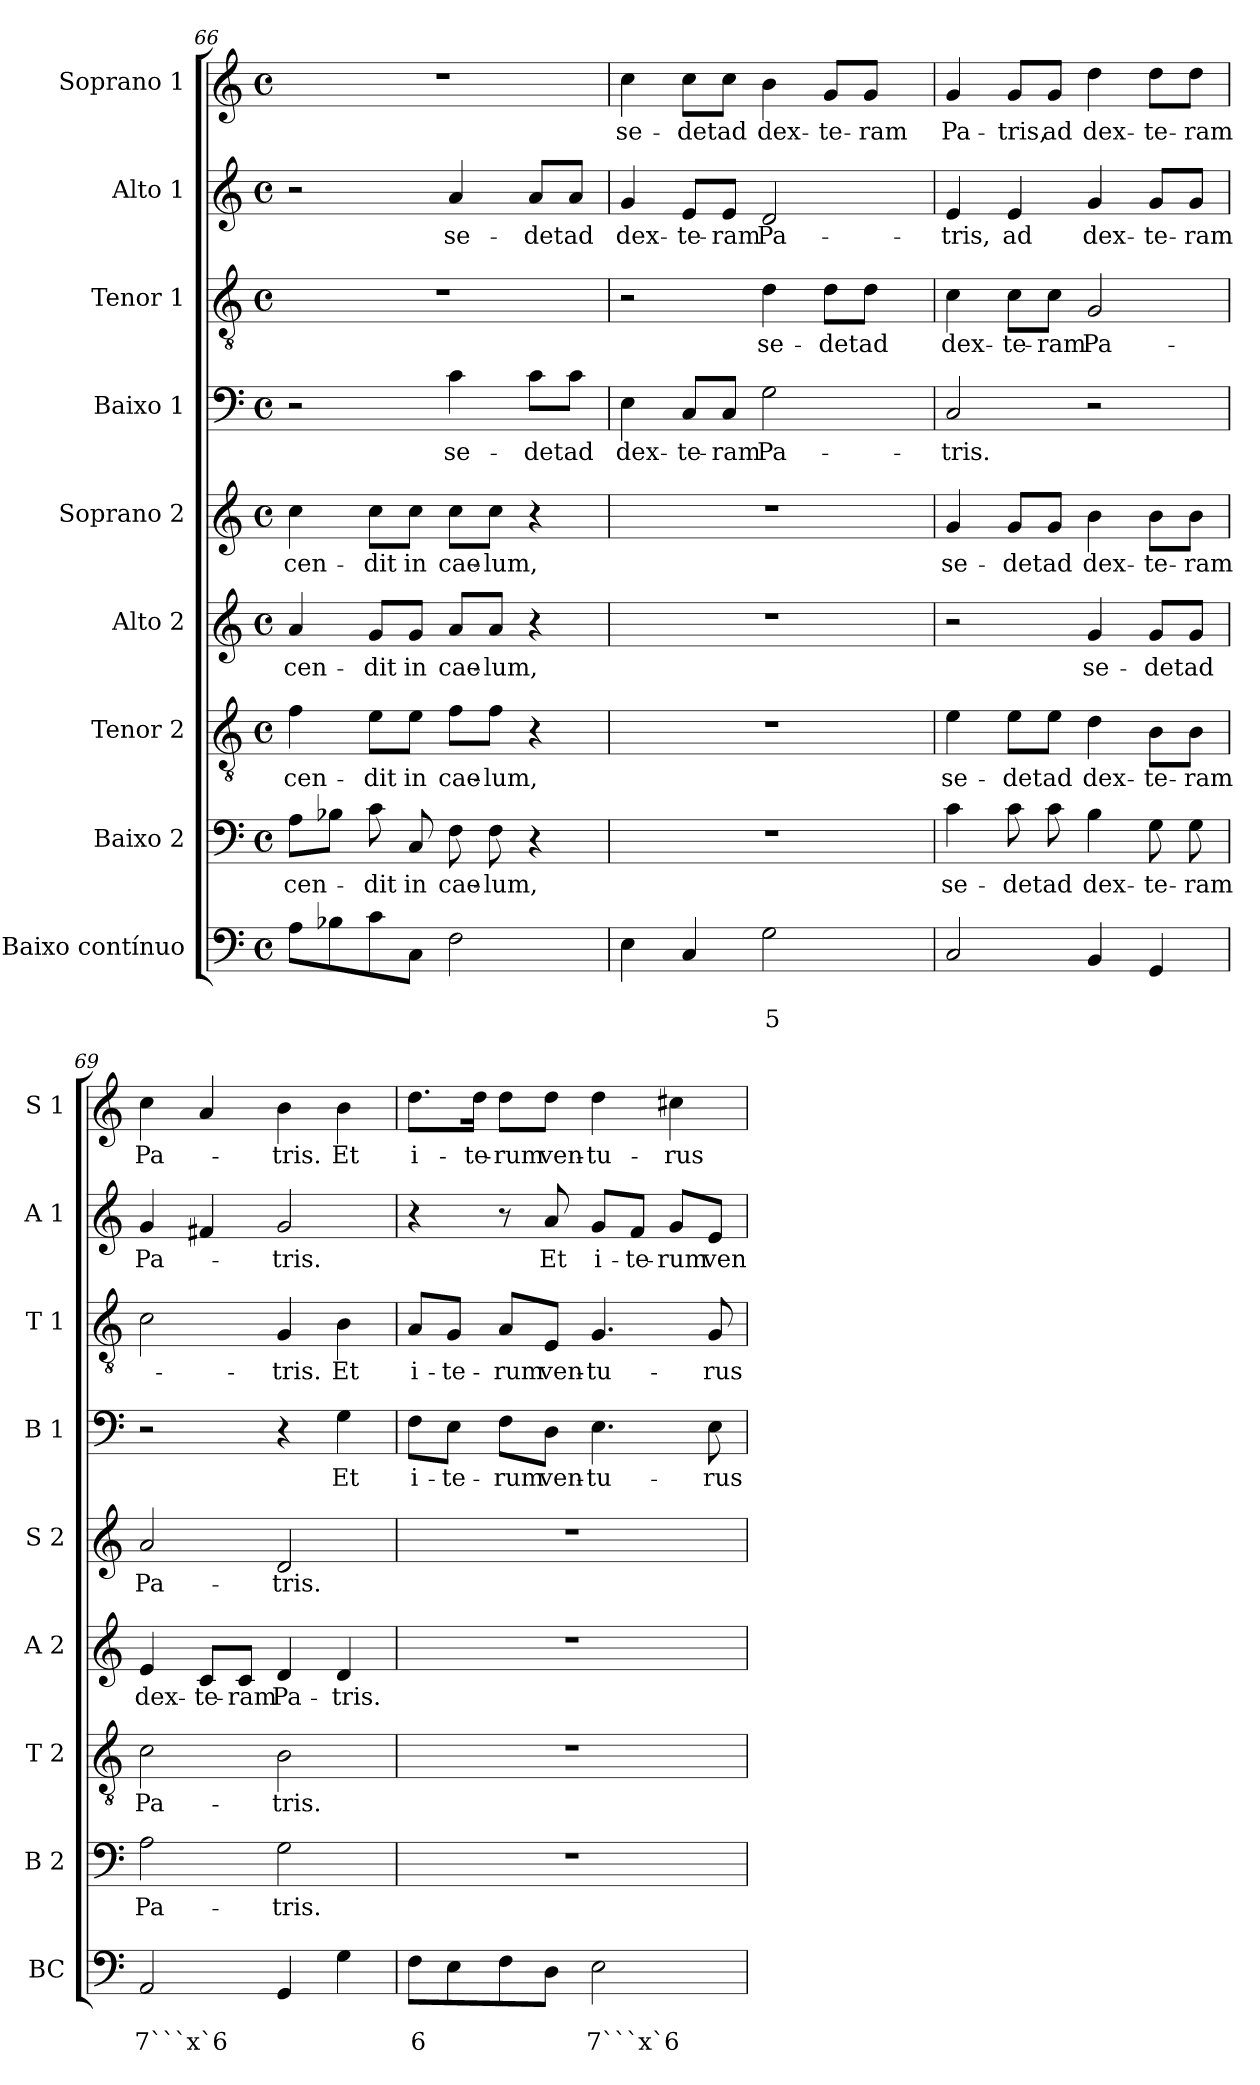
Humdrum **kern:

**kern	**text	**text	**kern	**text	**kern	**text	**kern	**text	**kern	**text	**kern	**text	**kern	**text	**kern	**text	**kern	**text
*part9	*part9	*part9	*part8	*part8	*part7	*part7	*part6	*part6	*part5	*part5	*part4	*part4	*part3	*part3	*part2	*part2	*part1	*part1
*staff9	*staff9	*staff9	*staff8	*staff8	*staff7	*staff7	*staff6	*staff6	*staff5	*staff5	*staff4	*staff4	*staff3	*staff3	*staff2	*staff2	*staff1	*staff1
*I"Baixo contínuo	*	*	*I"Baixo 2	*	*I"Tenor 2	*	*I"Alto 2	*	*I"Soprano 2	*	*I"Baixo 1	*	*I"Tenor 1	*	*I"Alto 1	*	*I"Soprano 1	*
*I'BC	*	*	*I'B 2	*	*I'T 2	*	*I'A 2	*	*I'S 2	*	*I'B 1	*	*I'T 1	*	*I'A 1	*	*I'S 1	*
*clefF4	*	*	*clefF4	*	*clefGv2	*	*clefG2	*	*clefG2	*	*clefF4	*	*clefGv2	*	*clefG2	*	*clefG2	*
*k[]	*	*	*k[]	*	*k[]	*	*k[]	*	*k[]	*	*k[]	*	*k[]	*	*k[]	*	*k[]	*
*C:	*	*	*C:	*	*C:	*	*C:	*	*C:	*	*C:	*	*C:	*	*C:	*	*C:	*
*M4/4	*	*	*M4/4	*	*M4/4	*	*M4/4	*	*M4/4	*	*M4/4	*	*M4/4	*	*M4/4	*	*M4/4	*
*met(c)	*	*	*met(c)	*	*met(c)	*	*met(c)	*	*met(c)	*	*met(c)	*	*met(c)	*	*met(c)	*	*met(c)	*
=66	=66	=66	=66	=66	=66	=66	=66	=66	=66	=66	=66	=66	=66	=66	=66	=66	=66	=66
!	!	!	!	!LO:LY:b	!	!LO:LY:b	!	!LO:LY:b	!	!LO:LY:b	!	!	!	!	!	!	!	!
8A\L	.	.	8A\L	-cen-	4f\	-cen-	4a/	-cen-	4cc\	-cen-	2r	.	1r	.	2r	.	1r	.
8B-X\	.	.	8B-X\J	.	.	.	.	.	.	.	.	.	.	.	.	.	.	.
!	!	!	!	!LO:LY:b	!	!LO:LY:b	!	!LO:LY:b	!	!LO:LY:b	!	!	!	!	!	!	!	!
8c\	.	.	8c\	-dit	8e\L	-dit	8g/L	-dit	8cc\L	-dit	.	.	.	.	.	.	.	.
!	!	!	!	!LO:LY:b	!	!LO:LY:b	!	!LO:LY:b	!	!LO:LY:b	!	!	!	!	!	!	!	!
8C\J	.	.	8C/	in	8e\J	in	8g/J	in	8cc\J	in	.	.	.	.	.	.	.	.
!	!	!	!	!LO:LY:b	!	!LO:LY:b	!	!LO:LY:b	!	!LO:LY:b	!	!LO:LY:b	!	!	!	!LO:LY:b	!	!
2F\	.	.	8F\	cae-	8f\L	cae-	8a/L	cae-	8cc\L	cae-	4c\	se-	.	.	4a/	se-	.	.
!	!	!	!	!LO:LY:b	!	!LO:LY:b	!	!LO:LY:b	!	!LO:LY:b	!	!	!	!	!	!	!	!
.	.	.	8F\	-lum,	8f\J	-lum,	8a/J	-lum,	8cc\J	-lum,	.	.	.	.	.	.	.	.
!	!	!	!	!	!	!	!	!	!	!	!	!LO:LY:b	!	!	!	!LO:LY:b	!	!
.	.	.	4r	.	4r	.	4r	.	4r	.	8c\L	-det	.	.	8a/L	-det	.	.
!	!	!	!	!	!	!	!	!	!	!	!	!LO:LY:b	!	!	!	!LO:LY:b	!	!
.	.	.	.	.	.	.	.	.	.	.	8c\J	ad	.	.	8a/J	ad	.	.
!!LO:PB:g=z
=67	=67	=67	=67	=67	=67	=67	=67	=67	=67	=67	=67	=67	=67	=67	=67	=67	=67	=67
!	!	!	!	!	!	!	!	!	!	!	!	!LO:LY:b	!	!	!	!LO:LY:b	!	!LO:LY:b
4E\	.	.	1r	.	1r	.	1r	.	1r	.	4E\	dex-	2r	.	4g/	dex-	4cc\	se-
!	!	!	!	!	!	!	!	!	!	!	!	!LO:LY:b	!	!	!	!LO:LY:b	!	!LO:LY:b
4C/	.	.	.	.	.	.	.	.	.	.	8C/L	-te-	.	.	8e/L	-te-	8cc\L	-det
!	!	!	!	!	!	!	!	!	!	!	!	!LO:LY:b	!	!	!	!LO:LY:b	!	!LO:LY:b
.	.	.	.	.	.	.	.	.	.	.	8C/J	-ram	.	.	8e/J	-ram	8cc\J	ad
!	!	!LO:LY:b	!	!	!	!	!	!	!	!	!	!LO:LY:b	!	!LO:LY:b	!	!LO:LY:b	!	!LO:LY:b
2G\	.	5	.	.	.	.	.	.	.	.	2G\	Pa-	4d\	se-	2d/	Pa-	4b\	dex-
!	!	!	!	!	!	!	!	!	!	!	!	!	!	!LO:LY:b	!	!	!	!LO:LY:b
.	.	.	.	.	.	.	.	.	.	.	.	.	8d\L	-det	.	.	8g/L	-te-
!	!	!	!	!	!	!	!	!	!	!	!	!	!	!LO:LY:b	!	!	!	!LO:LY:b
.	.	.	.	.	.	.	.	.	.	.	.	.	8d\J	ad	.	.	8g/J	-ram
=68	=68	=68	=68	=68	=68	=68	=68	=68	=68	=68	=68	=68	=68	=68	=68	=68	=68	=68
!	!	!	!	!LO:LY:b	!	!LO:LY:b	!	!	!	!LO:LY:b	!	!LO:LY:b	!	!LO:LY:b	!	!LO:LY:b	!	!LO:LY:b
2C/	.	.	4c\	se-	4e\	se-	2r	.	4g/	se-	2C/	-tris.	4c\	dex-	4e/	-tris,	4g/	Pa-
!	!	!	!	!LO:LY:b	!	!LO:LY:b	!	!	!	!LO:LY:b	!	!	!	!LO:LY:b	!	!LO:LY:b	!	!LO:LY:b
.	.	.	8c\	-det	8e\L	-det	.	.	8g/L	-det	.	.	8c\L	-te-	4e/	ad	8g/L	-tris,
!	!	!	!	!LO:LY:b	!	!LO:LY:b	!	!	!	!LO:LY:b	!	!	!	!LO:LY:b	!	!	!	!LO:LY:b
.	.	.	8c\	ad	8e\J	ad	.	.	8g/J	ad	.	.	8c\J	-ram	.	.	8g/J	ad
!	!	!	!	!LO:LY:b	!	!LO:LY:b	!	!LO:LY:b	!	!LO:LY:b	!	!	!	!LO:LY:b	!	!LO:LY:b	!	!LO:LY:b
4BB/	.	.	4B\	dex-	4d\	dex-	4g/	se-	4b\	dex-	2r	.	2G/	Pa-	4g/	dex-	4dd\	dex-
!	!	!	!	!LO:LY:b	!	!LO:LY:b	!	!LO:LY:b	!	!LO:LY:b	!	!	!	!	!	!LO:LY:b	!	!LO:LY:b
4GG/	.	.	8G\	-te-	8B\L	-te-	8g/L	-det	8b\L	-te-	.	.	.	.	8g/L	-te-	8dd\L	-te-
!	!	!	!	!LO:LY:b	!	!LO:LY:b	!	!LO:LY:b	!	!LO:LY:b	!	!	!	!	!	!LO:LY:b	!	!LO:LY:b
.	.	.	8G\	-ram	8B\J	-ram	8g/J	ad	8b\J	-ram	.	.	.	.	8g/J	-ram	8dd\J	-ram
=69	=69	=69	=69	=69	=69	=69	=69	=69	=69	=69	=69	=69	=69	=69	=69	=69	=69	=69
!	!	!LO:LY:b	!	!LO:LY:b	!	!LO:LY:b	!	!LO:LY:b	!	!LO:LY:b	!	!	!	!	!	!LO:LY:b	!	!LO:LY:b
2AA/	.	7```x`6	2A\	Pa-	2c\	Pa-	4e/	dex-	2a/	Pa-	2r	.	2c\	.	4g/	Pa-	4cc\	Pa-
!	!	!	!	!	!	!	!	!LO:LY:b	!	!	!	!	!	!	!	!	!	!
.	.	.	.	.	.	.	8c/L	-te-	.	.	.	.	.	.	4f#X/	.	4a/	.
!	!	!	!	!	!	!	!	!LO:LY:b	!	!	!	!	!	!	!	!	!	!
.	.	.	.	.	.	.	8c/J	-ram	.	.	.	.	.	.	.	.	.	.
!	!	!	!	!LO:LY:b	!	!LO:LY:b	!	!LO:LY:b	!	!LO:LY:b	!	!	!	!LO:LY:b	!	!LO:LY:b	!	!LO:LY:b
4GG/	.	.	2G\	-tris.	2B\	-tris.	4d/	Pa-	2d/	-tris.	4r	.	4G/	-tris.	2g/	-tris.	4b\	-tris.
!	!	!	!	!	!	!	!	!LO:LY:b	!	!	!	!LO:LY:b	!	!LO:LY:b	!	!	!	!LO:LY:b
4G\	.	.	.	.	.	.	4d/	-tris.	.	.	4G\	Et	4B\	Et	.	.	4b\	Et
=70	=70	=70	=70	=70	=70	=70	=70	=70	=70	=70	=70	=70	=70	=70	=70	=70	=70	=70
!	!	!LO:LY:b	!	!	!	!	!	!	!	!	!	!LO:LY:b	!	!LO:LY:b	!	!	!	!LO:LY:b
8F\L	.	6	1r	.	1r	.	1r	.	1r	.	8F\L	i-	8A/L	i-	4r	.	8.dd\L	i-
!	!	!	!	!	!	!	!	!	!	!	!	!LO:LY:b	!	!LO:LY:b	!	!	!	!
8E\	.	.	.	.	.	.	.	.	.	.	8E\J	-te-	8G/J	-te-	.	.	.	.
!	!	!	!	!	!	!	!	!	!	!	!	!	!	!	!	!	!	!LO:LY:b
.	.	.	.	.	.	.	.	.	.	.	.	.	.	.	.	.	16dd\Jk	-te-
!	!	!	!	!	!	!	!	!	!	!	!	!LO:LY:b	!	!LO:LY:b	!	!	!	!LO:LY:b
8F\	.	.	.	.	.	.	.	.	.	.	8F\L	-rum	8A/L	-rum	8r	.	8dd\L	-rum
!	!	!	!	!	!	!	!	!	!	!	!	!LO:LY:b	!	!LO:LY:b	!	!LO:LY:b	!	!LO:LY:b
8D\J	.	.	.	.	.	.	.	.	.	.	8D\J	ven-	8E/J	ven-	8a/	Et	8dd\J	ven-
!	!	!LO:LY:b	!	!	!	!	!	!	!	!	!	!LO:LY:b	!	!LO:LY:b	!	!LO:LY:b	!	!LO:LY:b
2E\	.	7```x`6	.	.	.	.	.	.	.	.	4.E\	-tu-	4.G/	-tu-	8g/L	i-	4dd\	-tu-
!	!	!	!	!	!	!	!	!	!	!	!	!	!	!	!	!LO:LY:b	!	!
.	.	.	.	.	.	.	.	.	.	.	.	.	.	.	8f/J	-te-	.	.
!	!	!	!	!	!	!	!	!	!	!	!	!	!	!	!	!LO:LY:b	!	!LO:LY:b
.	.	.	.	.	.	.	.	.	.	.	.	.	.	.	8g/L	-rum	4cc#X\	-rus
!	!	!	!	!	!	!	!	!	!	!	!	!LO:LY:b	!	!LO:LY:b	!	!LO:LY:b	!	!
.	.	.	.	.	.	.	.	.	.	.	8E\	-rus	8G/	-rus	8e/J	ven-	.	.
=	=	=	=	=	=	=	=	=	=	=	=	=	=	=	=	=	=	=
*-	*-	*-	*-	*-	*-	*-	*-	*-	*-	*-	*-	*-	*-	*-	*-	*-	*-	*-
